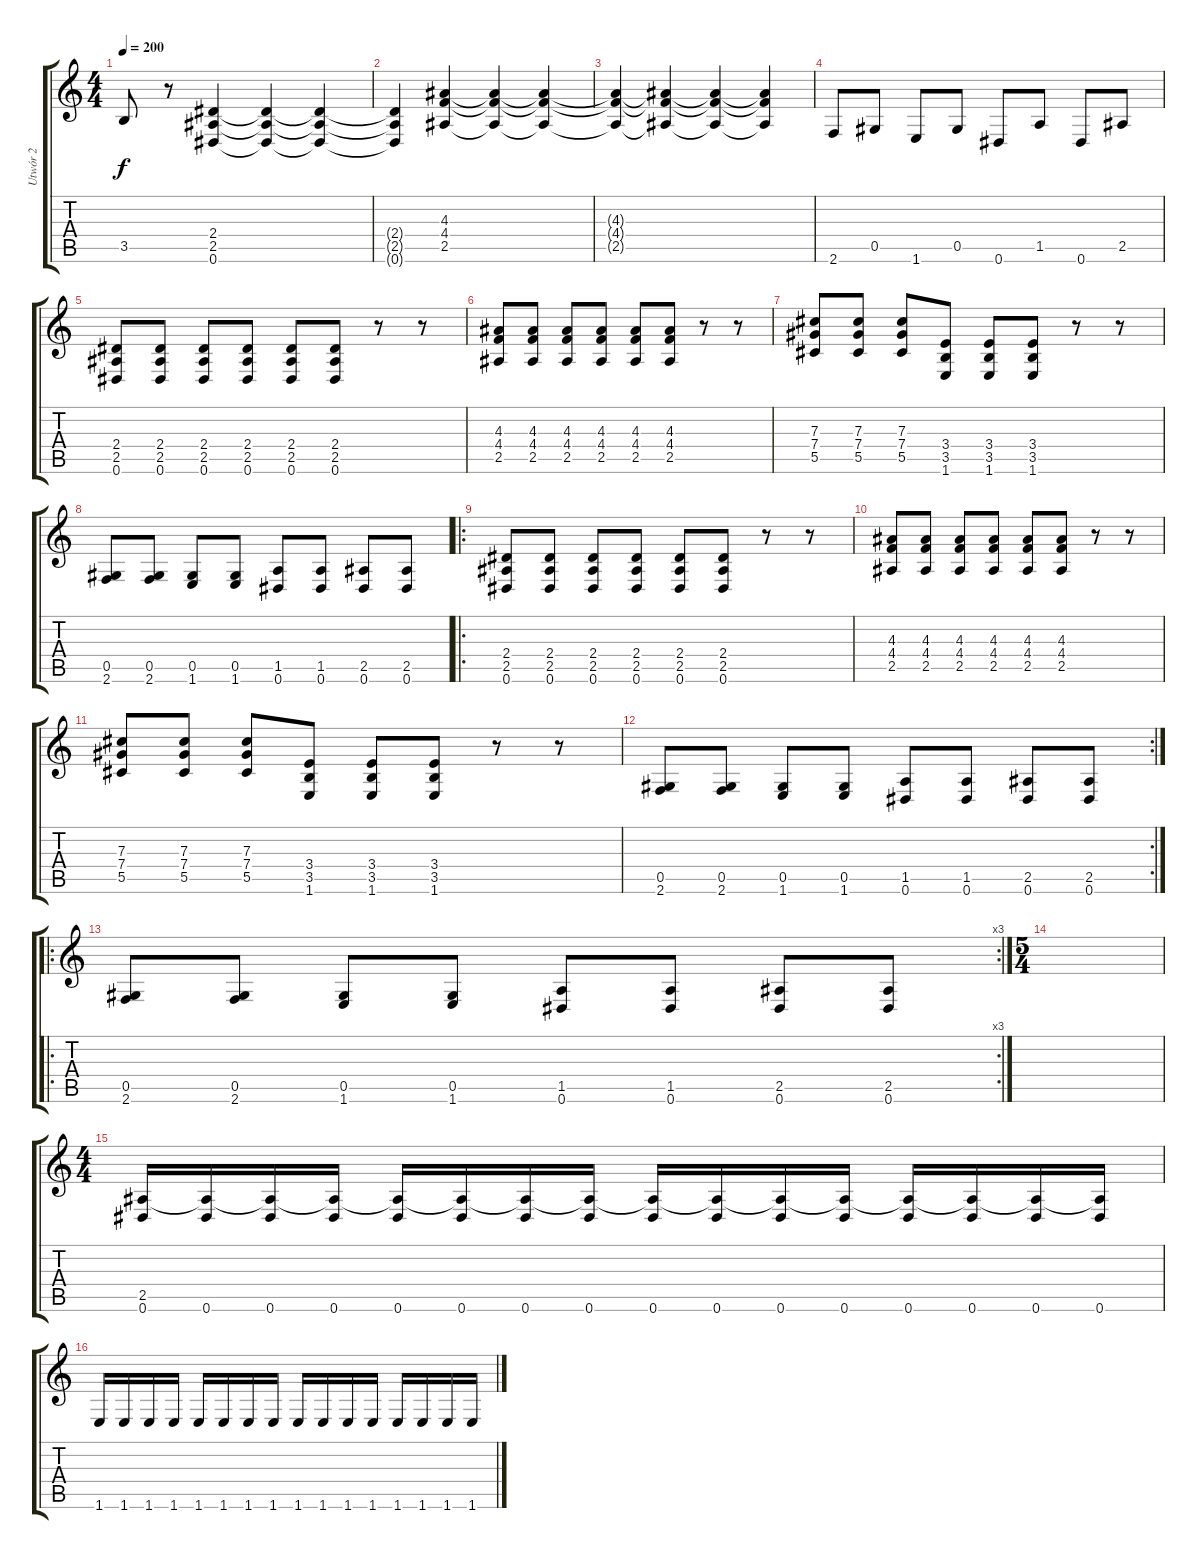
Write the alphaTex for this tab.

\track ("Utwór 2" "Utwór 2") {instrument distortionguitar}
\staff {score tabs}
\tuning (Eb4 Bb3 Gb3 Db3 Ab2 Eb2) {hide}
\ts (4 4)
\tempo 200
\clef g2
\ks c
3.5.8{dy f} r.8 (2.4 2.5 0.6).4 (2.4{t} 2.5{t} 0.6{t}).4 (2.4{t} 2.5{t} 0.6{t}).4 |
(2.4{t} 2.5{t} 0.6{t}).4 (4.3 4.4 2.5).4 (4.3{t} 4.4{t} 2.5{t}).4 (4.3{t} 4.4{t} 2.5{t}).4 |
(4.3{t} 4.4{t} 2.5{t}).4 (4.3{t} 4.4{t} 2.5{t}).4 (4.3{t} 4.4{t} 2.5{t}).4 (4.3{t} 4.4{t} 2.5{t}).4 |
2.6.8 0.5.8 1.6.8 0.5.8 0.6.8 1.5.8 0.6.8 2.5.8 |
(2.4 2.5 0.6).8 (2.4 2.5 0.6).8 (2.4 2.5 0.6).8 (2.4 2.5 0.6).8 (2.4 2.5 0.6).8 (2.4 2.5 0.6).8 r.8 r.8 |
(4.3 4.4 2.5).8 (4.3 4.4 2.5).8 (4.3 4.4 2.5).8 (4.3 4.4 2.5).8 (4.3 4.4 2.5).8 (4.3 4.4 2.5).8 r.8 r.8 |
(7.3 7.4 5.5).8 (7.3 7.4 5.5).8 (7.3 7.4 5.5).8 (3.4 3.5 1.6).8 (3.4 3.5 1.6).8 (3.4 3.5 1.6).8 r.8 r.8 |
(0.5 2.6).8 (0.5 2.6).8 (0.5 1.6).8 (0.5 1.6).8 (1.5 0.6).8 (1.5 0.6).8 (2.5 0.6).8 (2.5 0.6).8 |
\ro
(2.4 2.5 0.6).8 (2.4 2.5 0.6).8 (2.4 2.5 0.6).8 (2.4 2.5 0.6).8 (2.4 2.5 0.6).8 (2.4 2.5 0.6).8 r.8 r.8 |
(4.3 4.4 2.5).8 (4.3 4.4 2.5).8 (4.3 4.4 2.5).8 (4.3 4.4 2.5).8 (4.3 4.4 2.5).8 (4.3 4.4 2.5).8 r.8 r.8 |
(7.3 7.4 5.5).8 (7.3 7.4 5.5).8 (7.3 7.4 5.5).8 (3.4 3.5 1.6).8 (3.4 3.5 1.6).8 (3.4 3.5 1.6).8 r.8 r.8 |
\rc 2
(0.5 2.6).8 (0.5 2.6).8 (0.5 1.6).8 (0.5 1.6).8 (1.5 0.6).8 (1.5 0.6).8 (2.5 0.6).8 (2.5 0.6).8 |
\ro
\rc 3
(0.5 2.6).8 (0.5 2.6).8 (0.5 1.6).8 (0.5 1.6).8 (1.5 0.6).8 (1.5 0.6).8 (2.5 0.6).8 (2.5 0.6).8 |
\ts (5 4)
|
\ts (4 4)
(2.5 0.6).16 (2.5{t} 0.6).16 (2.5{t} 0.6).16 (2.5{t} 0.6).16 (2.5{t} 0.6).16 (2.5{t} 0.6).16 (2.5{t} 0.6).16 (2.5{t} 0.6).16 (2.5{t} 0.6).16 (2.5{t} 0.6).16 (2.5{t} 0.6).16 (2.5{t} 0.6).16 (2.5{t} 0.6).16 (2.5{t} 0.6).16 (2.5{t} 0.6).16 (2.5{t} 0.6).16 |
1.6.16 1.6.16 1.6.16 1.6.16 1.6.16 1.6.16 1.6.16 1.6.16 1.6.16 1.6.16 1.6.16 1.6.16 1.6.16 1.6.16 1.6.16 1.6.16
